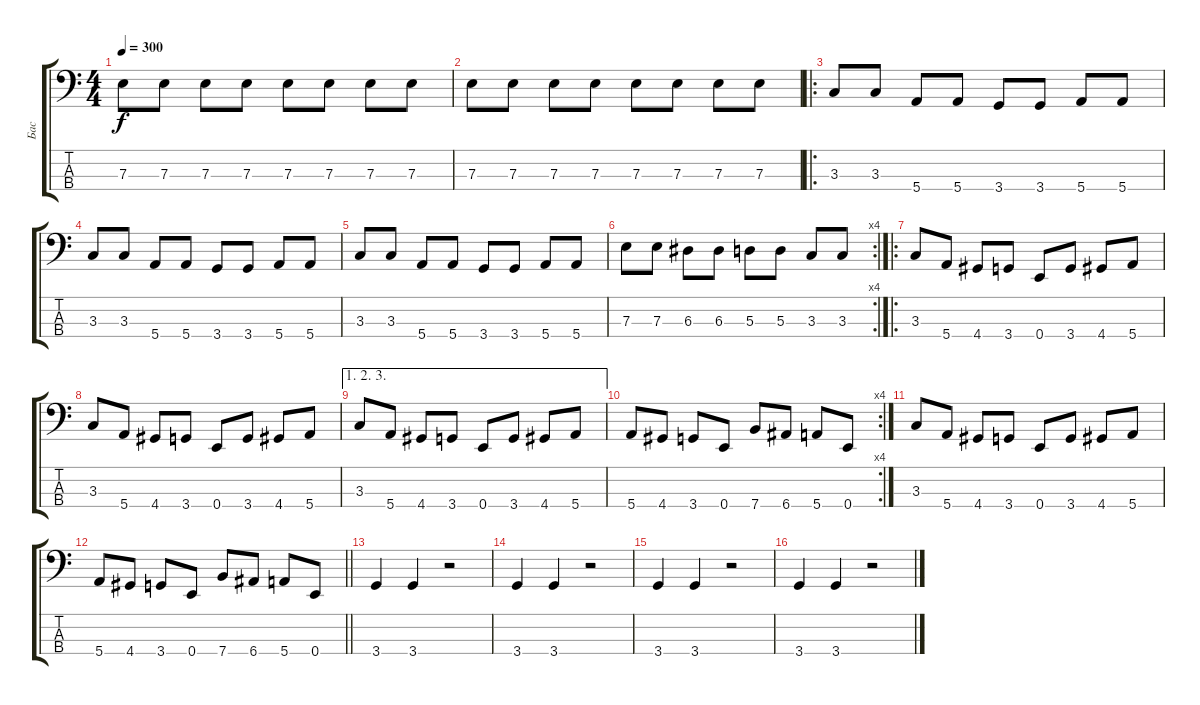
\track ("Бас" "Бас") {instrument electricbassfinger}
\staff {score tabs}
\tuning (G2 D2 A1 E1) {hide}
\ts (4 4)
\tempo 300
\clef f4
\ks c
7.3.8{dy f} 7.3.8 7.3.8 7.3.8 7.3.8 7.3.8 7.3.8 7.3.8 |
7.3.8 7.3.8 7.3.8 7.3.8 7.3.8 7.3.8 7.3.8 7.3.8 |
\ro
3.3.8 3.3.8 5.4.8 5.4.8 3.4.8 3.4.8 5.4.8 5.4.8 |
3.3.8 3.3.8 5.4.8 5.4.8 3.4.8 3.4.8 5.4.8 5.4.8 |
3.3.8 3.3.8 5.4.8 5.4.8 3.4.8 3.4.8 5.4.8 5.4.8 |
\rc 4
7.3.8 7.3.8 6.3.8 6.3.8 5.3.8 5.3.8 3.3.8 3.3.8 |
\ro
3.3.8 5.4.8 4.4.8 3.4.8 0.4.8 3.4.8 4.4.8 5.4.8 |
3.3.8 5.4.8 4.4.8 3.4.8 0.4.8 3.4.8 4.4.8 5.4.8 |
\ae (1 2 3)
3.3.8 5.4.8 4.4.8 3.4.8 0.4.8 3.4.8 4.4.8 5.4.8 |
\rc 4
5.4.8 4.4.8 3.4.8 0.4.8 7.4.8 6.4.8 5.4.8 0.4.8 |
3.3.8 5.4.8 4.4.8 3.4.8 0.4.8 3.4.8 4.4.8 5.4.8 |
\barLineRight lightlight
5.4.8 4.4.8 3.4.8 0.4.8 7.4.8 6.4.8 5.4.8 0.4.8 |
3.4.4 3.4.4 r.2 |
3.4.4 3.4.4 r.2 |
3.4.4 3.4.4 r.2 |
3.4.4 3.4.4 r.2
